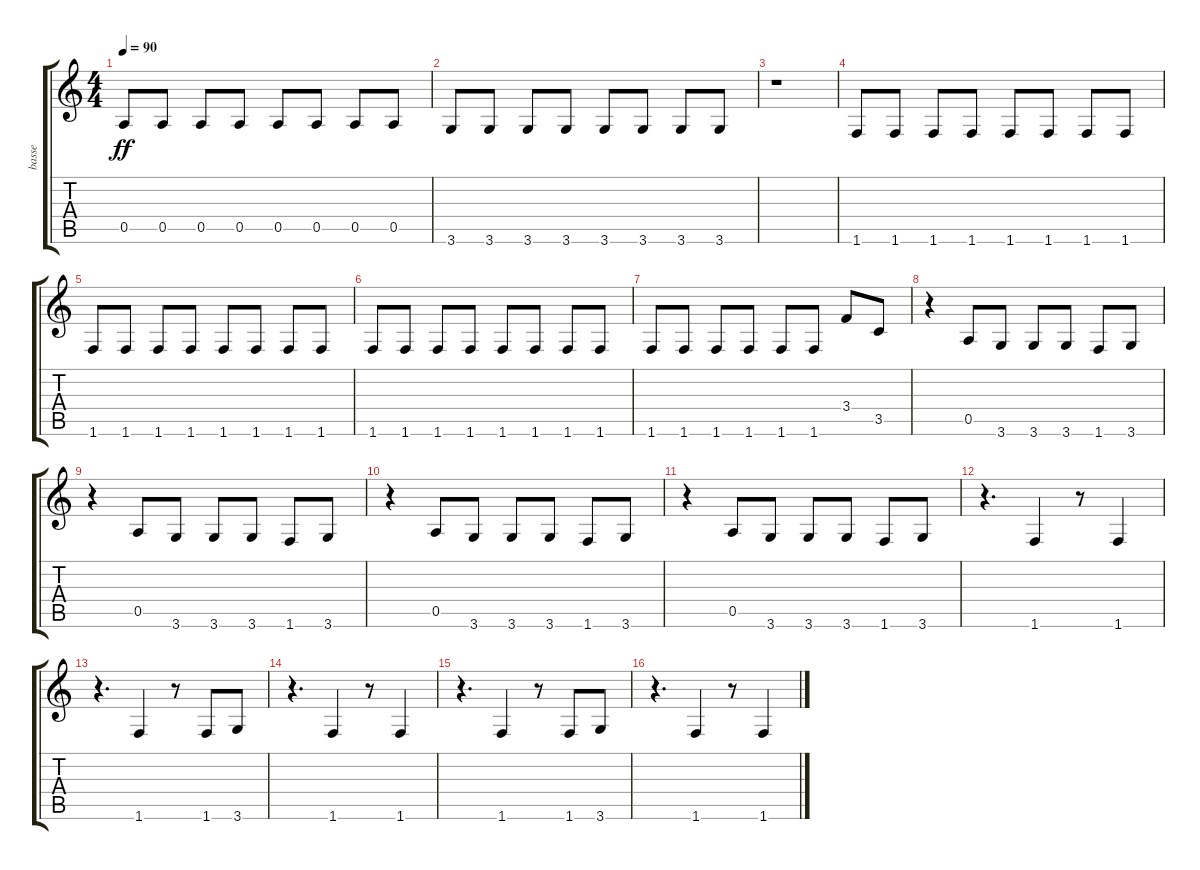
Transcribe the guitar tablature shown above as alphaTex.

\track ("basse" "basse") {instrument fretlessbass}
\staff {score tabs}
\tuning (E4 B3 G3 D3 A2 E2) {hide}
\ts (4 4)
\tempo 90
\clef g2
\ks c
0.5.8{dy ff} 0.5.8 0.5.8 0.5.8 0.5.8 0.5.8 0.5.8 0.5.8 |
3.6.8 3.6.8 3.6.8 3.6.8 3.6.8 3.6.8 3.6.8 3.6.8 |
r.1 |
1.6.8 1.6.8 1.6.8 1.6.8 1.6.8 1.6.8 1.6.8 1.6.8 |
1.6.8 1.6.8 1.6.8 1.6.8 1.6.8 1.6.8 1.6.8 1.6.8 |
1.6.8 1.6.8 1.6.8 1.6.8 1.6.8 1.6.8 1.6.8 1.6.8 |
1.6.8 1.6.8 1.6.8 1.6.8 1.6.8 1.6.8 3.4.8 3.5.8 |
r.4 0.5.8 3.6.8 3.6.8 3.6.8 1.6.8 3.6.8 |
r.4 0.5.8 3.6.8 3.6.8 3.6.8 1.6.8 3.6.8 |
r.4 0.5.8 3.6.8 3.6.8 3.6.8 1.6.8 3.6.8 |
r.4 0.5.8 3.6.8 3.6.8 3.6.8 1.6.8 3.6.8 |
r.4{d} 1.6.4 r.8 1.6.4 |
r.4{d} 1.6.4 r.8 1.6.8 3.6.8 |
r.4{d} 1.6.4 r.8 1.6.4 |
r.4{d} 1.6.4 r.8 1.6.8 3.6.8 |
r.4{d} 1.6.4 r.8 1.6.4
